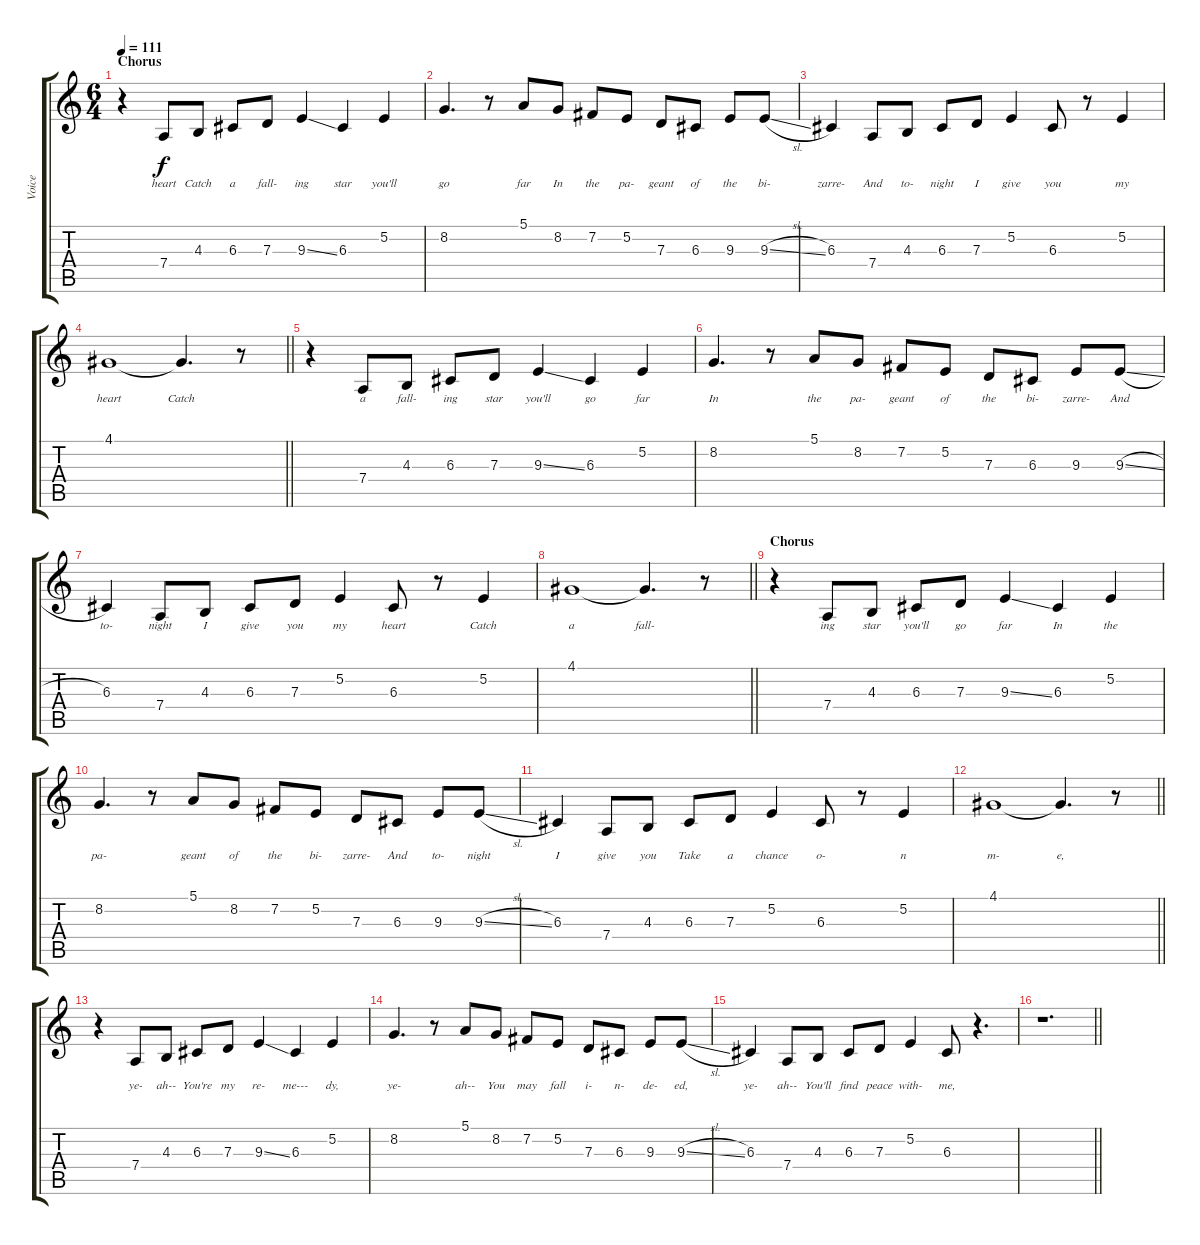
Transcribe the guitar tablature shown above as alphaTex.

\track ("Voice" "Voice") {instrument viola}
\staff {score tabs}
\tuning (E4 B3 G3 D3 A2 E2) {hide}
\ts (6 4)
\section ("" "Chorus")
\tempo 111
\clef g2
\ks c
r.4{dy f} 7.4.8{lyrics (0 "heart") lyrics (1 "") lyrics (2 "") lyrics (3 "") lyrics (4 "")} 4.3.8{lyrics (0 "Catch") lyrics (1 "") lyrics (2 "") lyrics (3 "") lyrics (4 "")} 6.3.8{lyrics (0 "a") lyrics (1 "") lyrics (2 "") lyrics (3 "") lyrics (4 "")} 7.3.8{lyrics (0 "fall-") lyrics (1 "") lyrics (2 "") lyrics (3 "") lyrics (4 "")} 9.3{ss}.4{lyrics (0 "ing") lyrics (1 "") lyrics (2 "") lyrics (3 "") lyrics (4 "")} 6.3.4{lyrics (0 "star") lyrics (1 "") lyrics (2 "") lyrics (3 "") lyrics (4 "")} 5.2.4{lyrics (0 "you'll") lyrics (1 "") lyrics (2 "") lyrics (3 "") lyrics (4 "")} |
8.2.4{d lyrics (0 "go") lyrics (1 "") lyrics (2 "") lyrics (3 "") lyrics (4 "")} r.8 5.1.8{lyrics (0 "far") lyrics (1 "") lyrics (2 "") lyrics (3 "") lyrics (4 "")} 8.2.8{lyrics (0 "In") lyrics (1 "") lyrics (2 "") lyrics (3 "") lyrics (4 "")} 7.2.8{lyrics (0 "the") lyrics (1 "") lyrics (2 "") lyrics (3 "") lyrics (4 "")} 5.2.8{lyrics (0 "pa-") lyrics (1 "") lyrics (2 "") lyrics (3 "") lyrics (4 "")} 7.3.8{lyrics (0 "geant") lyrics (1 "") lyrics (2 "") lyrics (3 "") lyrics (4 "")} 6.3.8{lyrics (0 "of") lyrics (1 "") lyrics (2 "") lyrics (3 "") lyrics (4 "")} 9.3.8{lyrics (0 "the") lyrics (1 "") lyrics (2 "") lyrics (3 "") lyrics (4 "")} 9.3{sl}.8{lyrics (0 "bi-") lyrics (1 "") lyrics (2 "") lyrics (3 "") lyrics (4 "")} |
6.3.4{lyrics (0 "zarre-") lyrics (1 "") lyrics (2 "") lyrics (3 "") lyrics (4 "")} 7.4.8{lyrics (0 "And") lyrics (1 "") lyrics (2 "") lyrics (3 "") lyrics (4 "")} 4.3.8{lyrics (0 "to-") lyrics (1 "") lyrics (2 "") lyrics (3 "") lyrics (4 "")} 6.3.8{lyrics (0 "night") lyrics (1 "") lyrics (2 "") lyrics (3 "") lyrics (4 "")} 7.3.8{lyrics (0 "I") lyrics (1 "") lyrics (2 "") lyrics (3 "") lyrics (4 "")} 5.2.4{lyrics (0 "give") lyrics (1 "") lyrics (2 "") lyrics (3 "") lyrics (4 "")} 6.3.8{lyrics (0 "you") lyrics (1 "") lyrics (2 "") lyrics (3 "") lyrics (4 "")} r.8 5.2.4{lyrics (0 "my") lyrics (1 "") lyrics (2 "") lyrics (3 "") lyrics (4 "")} |
\barLineRight lightlight
4.1.1{lyrics (0 "heart") lyrics (1 "") lyrics (2 "") lyrics (3 "") lyrics (4 "")} 4.1{t}.4{d lyrics (0 "Catch") lyrics (1 "") lyrics (2 "") lyrics (3 "") lyrics (4 "")} r.8 |
r.4 7.4.8{lyrics (0 "a") lyrics (1 "") lyrics (2 "") lyrics (3 "") lyrics (4 "")} 4.3.8{lyrics (0 "fall-") lyrics (1 "") lyrics (2 "") lyrics (3 "") lyrics (4 "")} 6.3.8{lyrics (0 "ing") lyrics (1 "") lyrics (2 "") lyrics (3 "") lyrics (4 "")} 7.3.8{lyrics (0 "star") lyrics (1 "") lyrics (2 "") lyrics (3 "") lyrics (4 "")} 9.3{ss}.4{lyrics (0 "you'll") lyrics (1 "") lyrics (2 "") lyrics (3 "") lyrics (4 "")} 6.3.4{lyrics (0 "go") lyrics (1 "") lyrics (2 "") lyrics (3 "") lyrics (4 "")} 5.2.4{lyrics (0 "far") lyrics (1 "") lyrics (2 "") lyrics (3 "") lyrics (4 "")} |
8.2.4{d lyrics (0 "In") lyrics (1 "") lyrics (2 "") lyrics (3 "") lyrics (4 "")} r.8 5.1.8{lyrics (0 "the") lyrics (1 "") lyrics (2 "") lyrics (3 "") lyrics (4 "")} 8.2.8{lyrics (0 "pa-") lyrics (1 "") lyrics (2 "") lyrics (3 "") lyrics (4 "")} 7.2.8{lyrics (0 "geant") lyrics (1 "") lyrics (2 "") lyrics (3 "") lyrics (4 "")} 5.2.8{lyrics (0 "of") lyrics (1 "") lyrics (2 "") lyrics (3 "") lyrics (4 "")} 7.3.8{lyrics (0 "the") lyrics (1 "") lyrics (2 "") lyrics (3 "") lyrics (4 "")} 6.3.8{lyrics (0 "bi-") lyrics (1 "") lyrics (2 "") lyrics (3 "") lyrics (4 "")} 9.3.8{lyrics (0 "zarre-") lyrics (1 "") lyrics (2 "") lyrics (3 "") lyrics (4 "")} 9.3{sl}.8{lyrics (0 "And") lyrics (1 "") lyrics (2 "") lyrics (3 "") lyrics (4 "")} |
6.3.4{lyrics (0 "to-") lyrics (1 "") lyrics (2 "") lyrics (3 "") lyrics (4 "")} 7.4.8{lyrics (0 "night") lyrics (1 "") lyrics (2 "") lyrics (3 "") lyrics (4 "")} 4.3.8{lyrics (0 "I") lyrics (1 "") lyrics (2 "") lyrics (3 "") lyrics (4 "")} 6.3.8{lyrics (0 "give") lyrics (1 "") lyrics (2 "") lyrics (3 "") lyrics (4 "")} 7.3.8{lyrics (0 "you") lyrics (1 "") lyrics (2 "") lyrics (3 "") lyrics (4 "")} 5.2.4{lyrics (0 "my") lyrics (1 "") lyrics (2 "") lyrics (3 "") lyrics (4 "")} 6.3.8{lyrics (0 "heart") lyrics (1 "") lyrics (2 "") lyrics (3 "") lyrics (4 "")} r.8 5.2.4{lyrics (0 "Catch") lyrics (1 "") lyrics (2 "") lyrics (3 "") lyrics (4 "")} |
\barLineRight lightlight
4.1.1{lyrics (0 "a") lyrics (1 "") lyrics (2 "") lyrics (3 "") lyrics (4 "")} 4.1{t}.4{d lyrics (0 "fall-") lyrics (1 "") lyrics (2 "") lyrics (3 "") lyrics (4 "")} r.8 |
\section ("" "Chorus")
r.4 7.4.8{lyrics (0 "ing") lyrics (1 "") lyrics (2 "") lyrics (3 "") lyrics (4 "")} 4.3.8{lyrics (0 "star") lyrics (1 "") lyrics (2 "") lyrics (3 "") lyrics (4 "")} 6.3.8{lyrics (0 "you'll") lyrics (1 "") lyrics (2 "") lyrics (3 "") lyrics (4 "")} 7.3.8{lyrics (0 "go") lyrics (1 "") lyrics (2 "") lyrics (3 "") lyrics (4 "")} 9.3{ss}.4{lyrics (0 "far") lyrics (1 "") lyrics (2 "") lyrics (3 "") lyrics (4 "")} 6.3.4{lyrics (0 "In") lyrics (1 "") lyrics (2 "") lyrics (3 "") lyrics (4 "")} 5.2.4{lyrics (0 "the") lyrics (1 "") lyrics (2 "") lyrics (3 "") lyrics (4 "")} |
8.2.4{d lyrics (0 "pa-") lyrics (1 "") lyrics (2 "") lyrics (3 "") lyrics (4 "")} r.8 5.1.8{lyrics (0 "geant") lyrics (1 "") lyrics (2 "") lyrics (3 "") lyrics (4 "")} 8.2.8{lyrics (0 "of") lyrics (1 "") lyrics (2 "") lyrics (3 "") lyrics (4 "")} 7.2.8{lyrics (0 "the") lyrics (1 "") lyrics (2 "") lyrics (3 "") lyrics (4 "")} 5.2.8{lyrics (0 "bi-") lyrics (1 "") lyrics (2 "") lyrics (3 "") lyrics (4 "")} 7.3.8{lyrics (0 "zarre-") lyrics (1 "") lyrics (2 "") lyrics (3 "") lyrics (4 "")} 6.3.8{lyrics (0 "And") lyrics (1 "") lyrics (2 "") lyrics (3 "") lyrics (4 "")} 9.3.8{lyrics (0 "to-") lyrics (1 "") lyrics (2 "") lyrics (3 "") lyrics (4 "")} 9.3{sl}.8{lyrics (0 "night") lyrics (1 "") lyrics (2 "") lyrics (3 "") lyrics (4 "")} |
6.3.4{lyrics (0 "I") lyrics (1 "") lyrics (2 "") lyrics (3 "") lyrics (4 "")} 7.4.8{lyrics (0 "give") lyrics (1 "") lyrics (2 "") lyrics (3 "") lyrics (4 "")} 4.3.8{lyrics (0 "you") lyrics (1 "") lyrics (2 "") lyrics (3 "") lyrics (4 "")} 6.3.8{lyrics (0 "Take") lyrics (1 "") lyrics (2 "") lyrics (3 "") lyrics (4 "")} 7.3.8{lyrics (0 "a") lyrics (1 "") lyrics (2 "") lyrics (3 "") lyrics (4 "")} 5.2.4{lyrics (0 "chance") lyrics (1 "") lyrics (2 "") lyrics (3 "") lyrics (4 "")} 6.3.8{lyrics (0 "o-") lyrics (1 "") lyrics (2 "") lyrics (3 "") lyrics (4 "")} r.8 5.2.4{lyrics (0 "n") lyrics (1 "") lyrics (2 "") lyrics (3 "") lyrics (4 "")} |
\barLineRight lightlight
4.1.1{lyrics (0 "m-") lyrics (1 "") lyrics (2 "") lyrics (3 "") lyrics (4 "")} 4.1{t}.4{d lyrics (0 "e,") lyrics (1 "") lyrics (2 "") lyrics (3 "") lyrics (4 "")} r.8 |
r.4 7.4.8{lyrics (0 "ye-") lyrics (1 "") lyrics (2 "") lyrics (3 "") lyrics (4 "")} 4.3.8{lyrics (0 "ah--") lyrics (1 "") lyrics (2 "") lyrics (3 "") lyrics (4 "")} 6.3.8{lyrics (0 "You're") lyrics (1 "") lyrics (2 "") lyrics (3 "") lyrics (4 "")} 7.3.8{lyrics (0 "my") lyrics (1 "") lyrics (2 "") lyrics (3 "") lyrics (4 "")} 9.3{ss}.4{lyrics (0 "re-") lyrics (1 "") lyrics (2 "") lyrics (3 "") lyrics (4 "")} 6.3.4{lyrics (0 "me---") lyrics (1 "") lyrics (2 "") lyrics (3 "") lyrics (4 "")} 5.2.4{lyrics (0 "dy,") lyrics (1 "") lyrics (2 "") lyrics (3 "") lyrics (4 "")} |
8.2.4{d lyrics (0 "ye-") lyrics (1 "") lyrics (2 "") lyrics (3 "") lyrics (4 "")} r.8 5.1.8{lyrics (0 "ah--") lyrics (1 "") lyrics (2 "") lyrics (3 "") lyrics (4 "")} 8.2.8{lyrics (0 "You") lyrics (1 "") lyrics (2 "") lyrics (3 "") lyrics (4 "")} 7.2.8{lyrics (0 "may") lyrics (1 "") lyrics (2 "") lyrics (3 "") lyrics (4 "")} 5.2.8{lyrics (0 "fall") lyrics (1 "") lyrics (2 "") lyrics (3 "") lyrics (4 "")} 7.3.8{lyrics (0 "i-") lyrics (1 "") lyrics (2 "") lyrics (3 "") lyrics (4 "")} 6.3.8{lyrics (0 "n-") lyrics (1 "") lyrics (2 "") lyrics (3 "") lyrics (4 "")} 9.3.8{lyrics (0 "de-") lyrics (1 "") lyrics (2 "") lyrics (3 "") lyrics (4 "")} 9.3{sl}.8{lyrics (0 "ed,") lyrics (1 "") lyrics (2 "") lyrics (3 "") lyrics (4 "")} |
6.3.4{lyrics (0 "ye-") lyrics (1 "") lyrics (2 "") lyrics (3 "") lyrics (4 "")} 7.4.8{lyrics (0 "ah--") lyrics (1 "") lyrics (2 "") lyrics (3 "") lyrics (4 "")} 4.3.8{lyrics (0 "You'll") lyrics (1 "") lyrics (2 "") lyrics (3 "") lyrics (4 "")} 6.3.8{lyrics (0 "find") lyrics (1 "") lyrics (2 "") lyrics (3 "") lyrics (4 "")} 7.3.8{lyrics (0 "peace") lyrics (1 "") lyrics (2 "") lyrics (3 "") lyrics (4 "")} 5.2.4{lyrics (0 "with-") lyrics (1 "") lyrics (2 "") lyrics (3 "") lyrics (4 "")} 6.3.8{lyrics (0 "me,") lyrics (1 "") lyrics (2 "") lyrics (3 "") lyrics (4 "")} r.4{d} |
\barLineRight lightlight
r.1{d}
